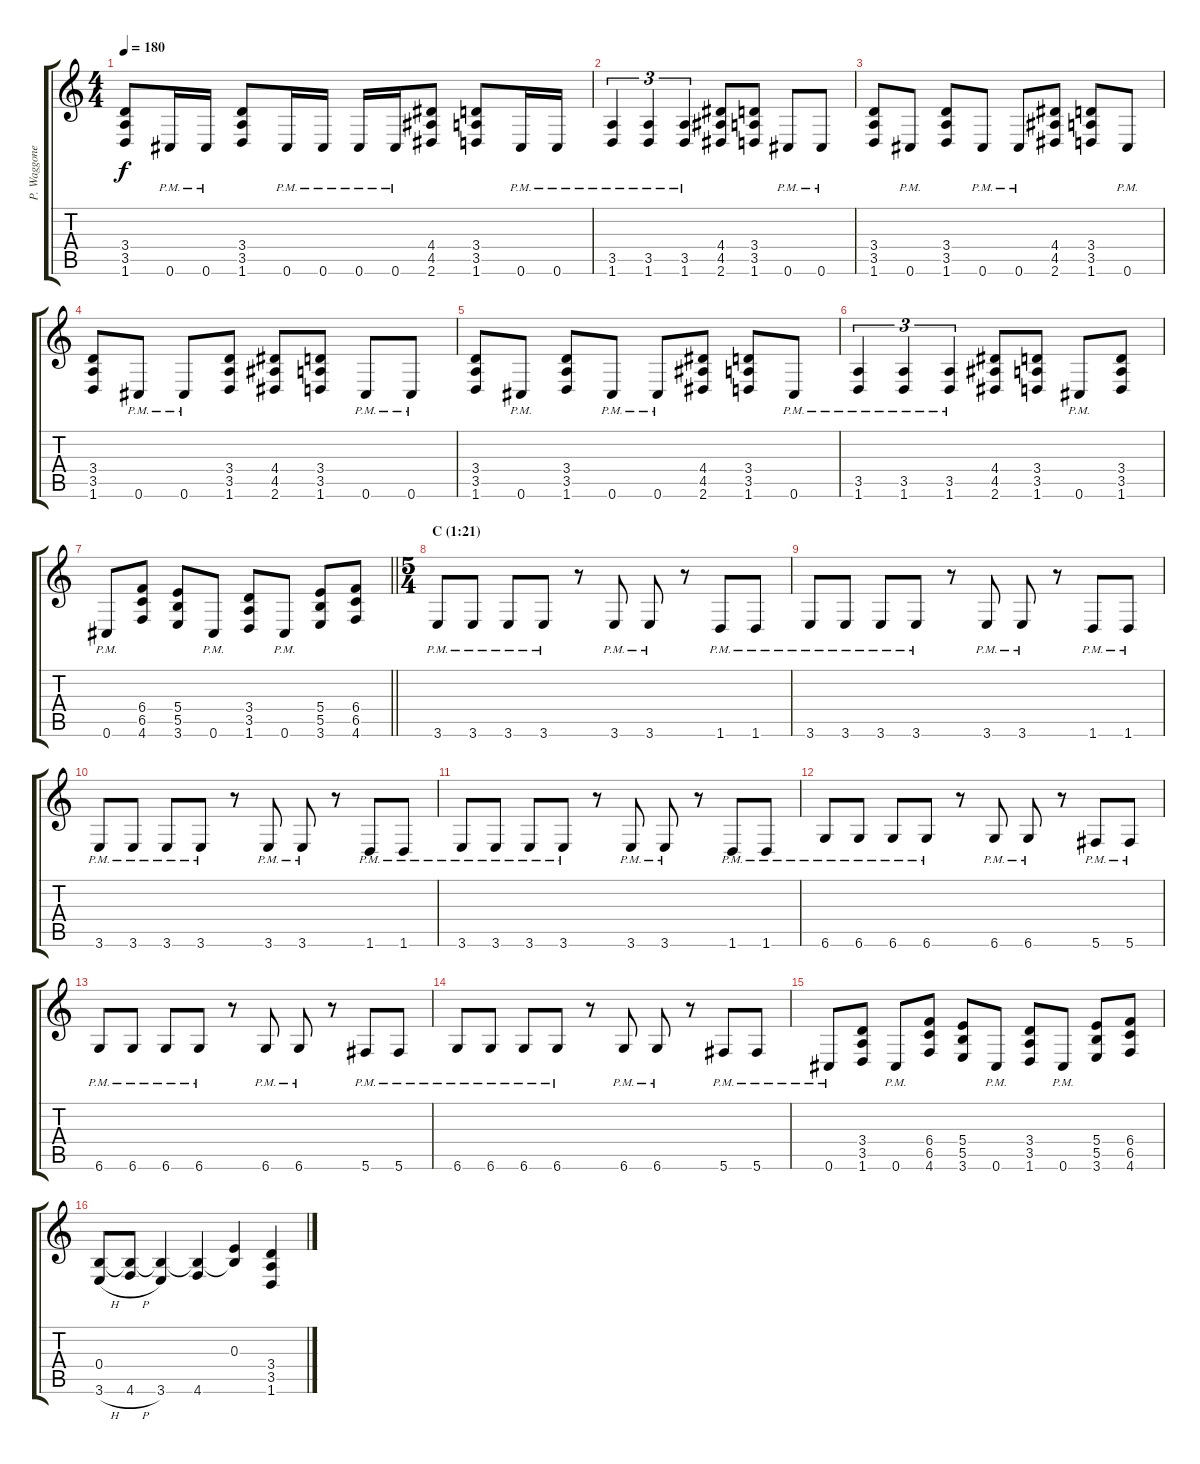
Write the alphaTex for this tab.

\track ("P. Waggoner Gtr." "P. Waggone") {instrument distortionguitar}
\staff {score tabs}
\tuning (Db4 Ab3 E3 B2 Gb2 Db2) {hide}
\ts (4 4)
\tempo 180
\clef g2
\ks c
(3.4 3.5 1.6).8{dy f} 0.6{pm}.16 0.6{pm}.16 (3.4 3.5 1.6).8 0.6{pm}.16 0.6{pm}.16 0.6{pm}.16 0.6{pm}.16 (4.4 4.5 2.6).8 (3.4 3.5 1.6).8 0.6{pm}.16 0.6{pm}.16 |
(3.5{pm} 1.6{pm}).4{tu (3 2)} (3.5{pm} 1.6{pm}).4{tu (3 2)} (3.5{pm} 1.6{pm}).4{tu (3 2)} (4.4 4.5 2.6).8 (3.4 3.5 1.6).8 0.6{pm}.8 0.6{pm}.8 |
(3.4 3.5 1.6).8 0.6{pm}.8 (3.4 3.5 1.6).8 0.6{pm}.8 0.6{pm}.8 (4.4 4.5 2.6).8 (3.4 3.5 1.6).8 0.6{pm}.8 |
(3.4 3.5 1.6).8 0.6{pm}.8 0.6{pm}.8 (3.4 3.5 1.6).8 (4.4 4.5 2.6).8 (3.4 3.5 1.6).8 0.6{pm}.8 0.6{pm}.8 |
(3.4 3.5 1.6).8 0.6{pm}.8 (3.4 3.5 1.6).8 0.6{pm}.8 0.6{pm}.8 (4.4 4.5 2.6).8 (3.4 3.5 1.6).8 0.6{pm}.8 |
(3.5{pm} 1.6{pm}).4{tu (3 2)} (3.5{pm} 1.6{pm}).4{tu (3 2)} (3.5{pm} 1.6{pm}).4{tu (3 2)} (4.4 4.5 2.6).8 (3.4 3.5 1.6).8 0.6{pm}.8 (3.4 3.5 1.6).8 |
\barLineRight lightlight
0.6{pm}.8 (6.4 6.5 4.6).8 (5.4 5.5 3.6).8 0.6{pm}.8 (3.4 3.5 1.6).8 0.6{pm}.8 (5.4 5.5 3.6).8 (6.4 6.5 4.6).8 |
\ts (5 4)
\section ("" "C (1:21)")
3.6{pm}.8 3.6{pm}.8 3.6{pm}.8 3.6{pm}.8 r.8 3.6{pm}.8 3.6{pm}.8 r.8 1.6{pm}.8 1.6{pm}.8 |
3.6{pm}.8 3.6{pm}.8 3.6{pm}.8 3.6{pm}.8 r.8 3.6{pm}.8 3.6{pm}.8 r.8 1.6{pm}.8 1.6{pm}.8 |
3.6{pm}.8 3.6{pm}.8 3.6{pm}.8 3.6{pm}.8 r.8 3.6{pm}.8 3.6{pm}.8 r.8 1.6{pm}.8 1.6{pm}.8 |
3.6{pm}.8 3.6{pm}.8 3.6{pm}.8 3.6{pm}.8 r.8 3.6{pm}.8 3.6{pm}.8 r.8 1.6{pm}.8 1.6{pm}.8 |
6.6{pm}.8 6.6{pm}.8 6.6{pm}.8 6.6{pm}.8 r.8 6.6{pm}.8 6.6{pm}.8 r.8 5.6{pm}.8 5.6{pm}.8 |
6.6{pm}.8 6.6{pm}.8 6.6{pm}.8 6.6{pm}.8 r.8 6.6{pm}.8 6.6{pm}.8 r.8 5.6{pm}.8 5.6{pm}.8 |
6.6{pm}.8 6.6{pm}.8 6.6{pm}.8 6.6{pm}.8 r.8 6.6{pm}.8 6.6{pm}.8 r.8 5.6{pm}.8 5.6{pm}.8 |
0.6{pm}.8 (3.4 3.5 1.6).8 0.6{pm}.8 (6.4 6.5 4.6).8 (5.4 5.5 3.6).8 0.6{pm}.8 (3.4 3.5 1.6).8 0.6{pm}.8 (5.4 5.5 3.6).8 (6.4 6.5 4.6).8 |
(0.4 3.6{h}).8 (0.4{t} 4.6{h}).8 (0.4{t} 3.6).4 (0.4{t} 4.6).4 (0.3 0.4{t}).4 (3.4 3.5 1.6).4
